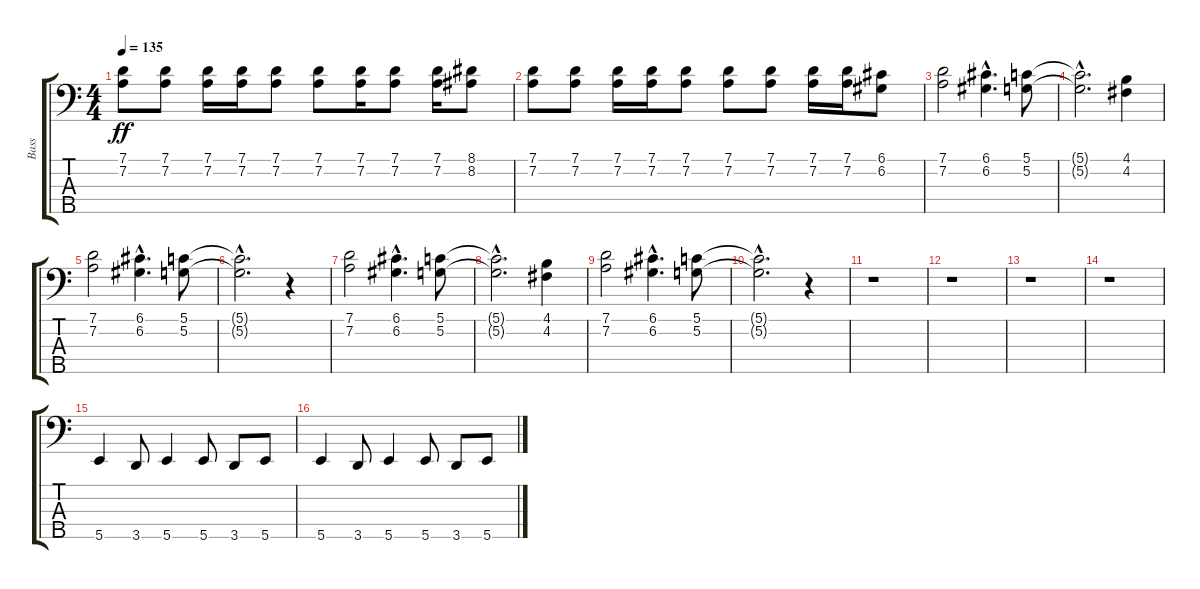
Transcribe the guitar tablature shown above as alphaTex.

\track ("Bass" "Bass") {instrument electricbassfinger}
\staff {score tabs}
\tuning (G2 D2 A1 E1 B0) {hide}
\ts (4 4)
\tempo 135
\clef f4
\ks c
(7.1 7.2).8{dy ff} (7.1 7.2).8 (7.1 7.2).16 (7.1 7.2).16 (7.1 7.2).8 (7.1 7.2).8 (7.1 7.2).16 (7.1 7.2).8 (7.1 7.2).16 (8.1 8.2).8 |
(7.1 7.2).8 (7.1 7.2).8 (7.1 7.2).16 (7.1 7.2).16 (7.1 7.2).8 (7.1 7.2).8 (7.1 7.2).8 (7.1 7.2).16 (7.1 7.2).16 (6.1 6.2).8 |
(7.1 7.2).2 (6.1{hac} 6.2{hac}).4{d} (5.1 5.2).8 |
(5.1{hac t} 5.2{hac t}).2{d} (4.1 4.2).4 |
(7.1 7.2).2 (6.1{hac} 6.2{hac}).4{d} (5.1 5.2).8 |
(5.1{hac t} 5.2{hac t}).2{d} r.4 |
(7.1 7.2).2 (6.1{hac} 6.2{hac}).4{d} (5.1 5.2).8 |
(5.1{hac t} 5.2{hac t}).2{d} (4.1 4.2).4 |
(7.1 7.2).2 (6.1{hac} 6.2{hac}).4{d} (5.1 5.2).8 |
(5.1{hac t} 5.2{hac t}).2{d} r.4 |
r.1 |
r.1 |
r.1 |
r.1 |
5.5.4{volume 16} 3.5.8 5.5.4 5.5.8 3.5.8 5.5.8 |
5.5.4 3.5.8 5.5.4 5.5.8 3.5.8 5.5.8
